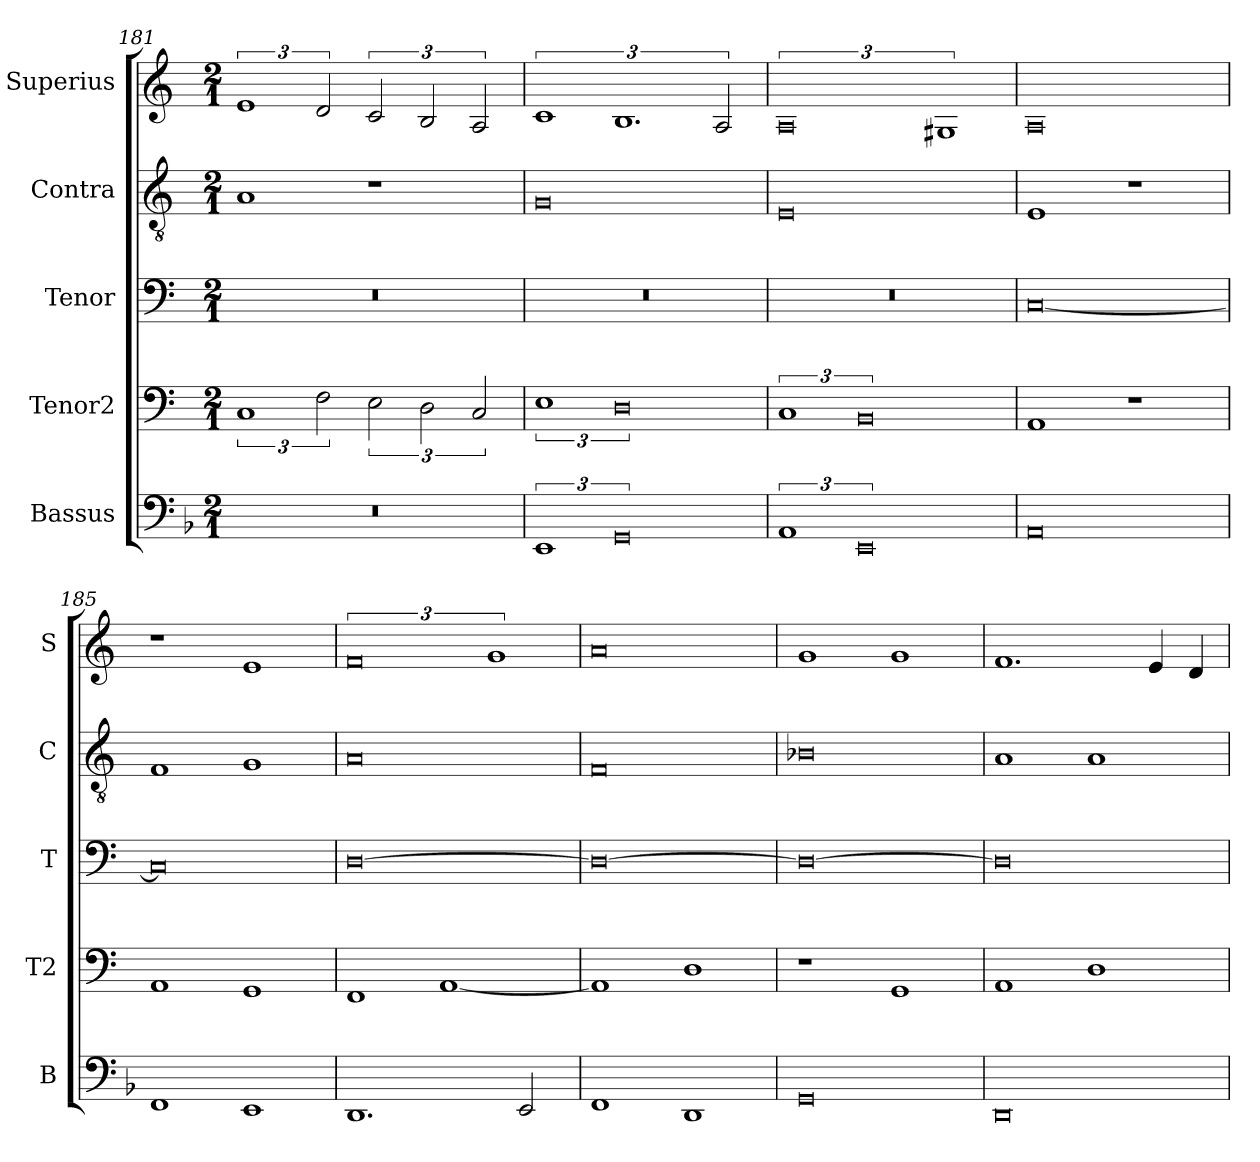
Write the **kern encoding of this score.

**kern	**kern	**kern	**kern	**kern
*part5	*part4	*part3	*part2	*part1
*staff5	*staff4	*staff3	*staff2	*staff1
*I"Bassus	*I"Tenor2	*I"Tenor	*I"Contra	*I"Superius
*I'B	*I'T2	*I'T	*I'C	*I'S
*clefF4	*clefF4	*clefF4	*clefGv2	*clefG2
*k[b-]	*k[]	*k[]	*k[]	*k[]
*M2/1	*M2/1	*M2/1	*M2/1	*M2/1
=181	=181	=181	=181	=181
0r	3%2C	0r	1A	3%2e
.	3F\	.	.	3d/
.	3E\	.	1r	3c/
.	3D\	.	.	3B/
.	3C/	.	.	3A/
=182	=182	=182	=182	=182
3%2EE	3%2E	0r	0G	3%2c
3%4GG	3%4D	.	.	3%2.B
.	.	.	.	3A/
=183	=183	=183	=183	=183
3%2AA	3%2C	0r	0E	3%4A
3%4EE	3%4BB	.	.	.
.	.	.	.	3%2G#X
=184	=184	=184	=184	=184
0AA	1AA	[0C/	1E	0A
.	1r	.	1r	.
=185	=185	=185	=185	=185
1FF	1AA	0C/]	1F	1r
1EE	1GG	.	1G	1e
=186	=186	=186	=186	=186
1.DD	1FF	[0D\	0A	3%4f
.	[1AA	.	.	.
.	.	.	.	3%2g
2EE/	.	.	.	.
=187	=187	=187	=187	=187
1FF	1AA]	0D\_	0F	0a
1DD	1D	.	.	.
=188	=188	=188	=188	=188
0GG	1r	0D\_	0B-X	1g
.	1GG	.	.	1g
=189	=189	=189	=189	=189
0DD	1AA	0D\]	1A	1.f
.	1D	.	1A	.
.	.	.	.	4e/
.	.	.	.	4d/
=	=	=	=	=
*-	*-	*-	*-	*-
